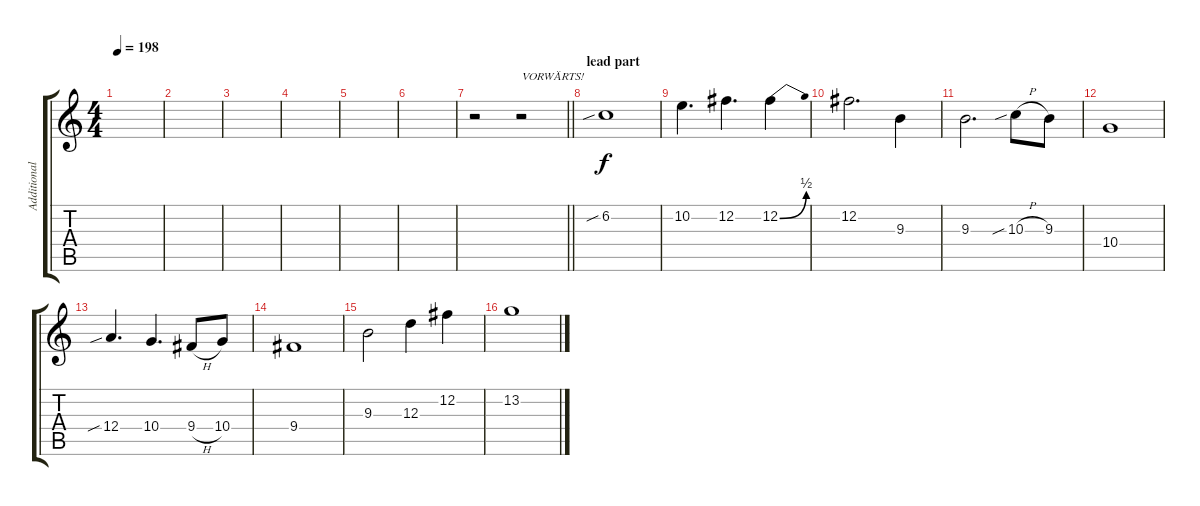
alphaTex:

\track ("Additional Stuff" "Additional") {instrument distortionguitar}
\staff {score tabs}
\tuning (B3 Gb3 D3 A2 E2 B1) {hide}
\ts (4 4)
\tempo 198
\clef g2
\ks c
|
|
|
|
|
|
\barLineRight lightlight
r.2 r.2{txt "VORWÄRTS!" volume 16 instrument distortionguitar} |
\section ("" "lead part")
6.2{sib}.1 |
10.2.4{d} 12.2.4{d} 12.2{be (bend 0 0 60 2)}.4 |
12.2.2{d} 9.3.4 |
9.3.2{d} 10.3{sib h}.8 9.3.8 |
10.4.1 |
12.4{sib}.4{d} 10.4.4{d} 9.4{h}.8 10.4.8 |
9.4.1 |
9.3.2 12.3.4 12.2.4 |
13.2.1
